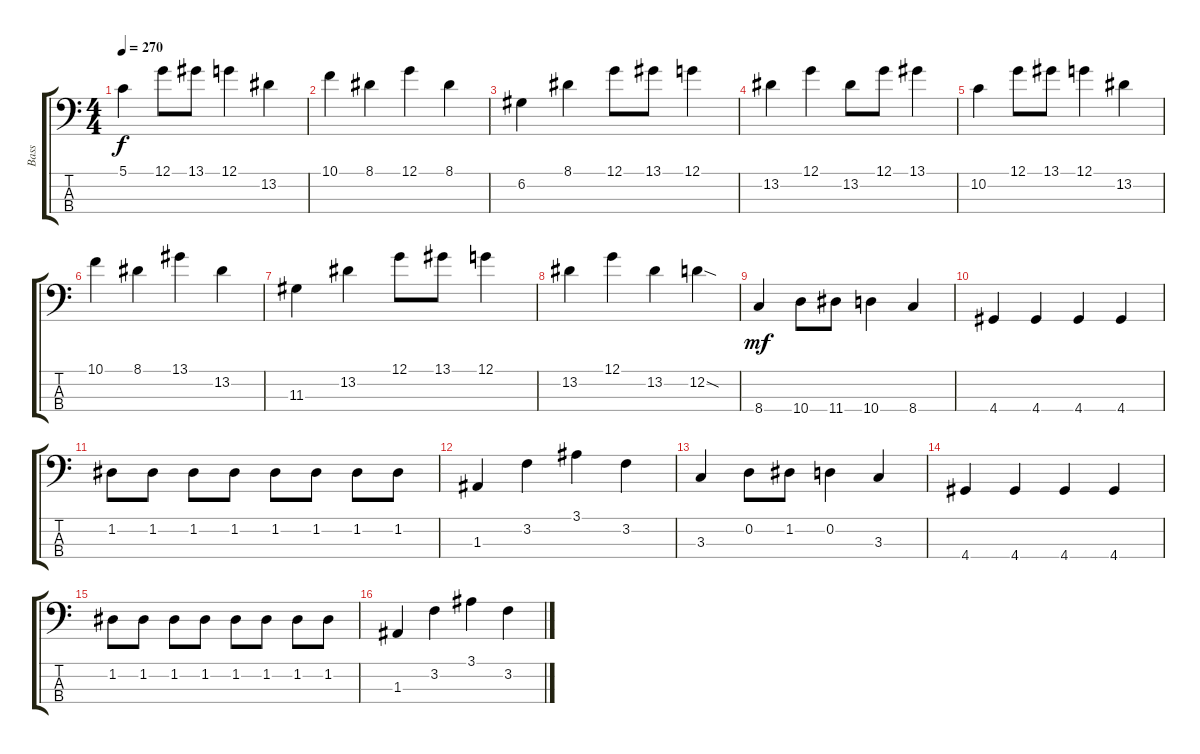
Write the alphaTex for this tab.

\track ("Bass" "Bass") {instrument electricbassfinger}
\staff {score tabs}
\tuning (G2 D2 A1 E1) {hide}
\ts (4 4)
\tempo 270
\clef f4
\ks c
5.1.4{dy f} 12.1.8 13.1.8 12.1.4 13.2.4 |
10.1.4 8.1.4 12.1.4 8.1.4 |
6.2.4 8.1.4 12.1.8 13.1.8 12.1.4 |
13.2.4 12.1.4 13.2.8 12.1.8 13.1.4 |
10.2.4 12.1.8 13.1.8 12.1.4 13.2.4 |
10.1.4 8.1.4 13.1.4 13.2.4 |
11.3.4 13.2.4 12.1.8 13.1.8 12.1.4 |
13.2.4 12.1.4 13.2.4 12.2{sod}.4 |
8.4.4{dy mf} 10.4.8 11.4.8 10.4.4 8.4.4 |
4.4.4 4.4.4 4.4.4 4.4.4 |
1.2.8 1.2.8 1.2.8 1.2.8 1.2.8 1.2.8 1.2.8 1.2.8 |
1.3.4 3.2.4 3.1.4 3.2.4 |
3.3.4 0.2.8 1.2.8 0.2.4 3.3.4 |
4.4.4 4.4.4 4.4.4 4.4.4 |
1.2.8 1.2.8 1.2.8 1.2.8 1.2.8 1.2.8 1.2.8 1.2.8 |
1.3.4 3.2.4 3.1.4 3.2.4
